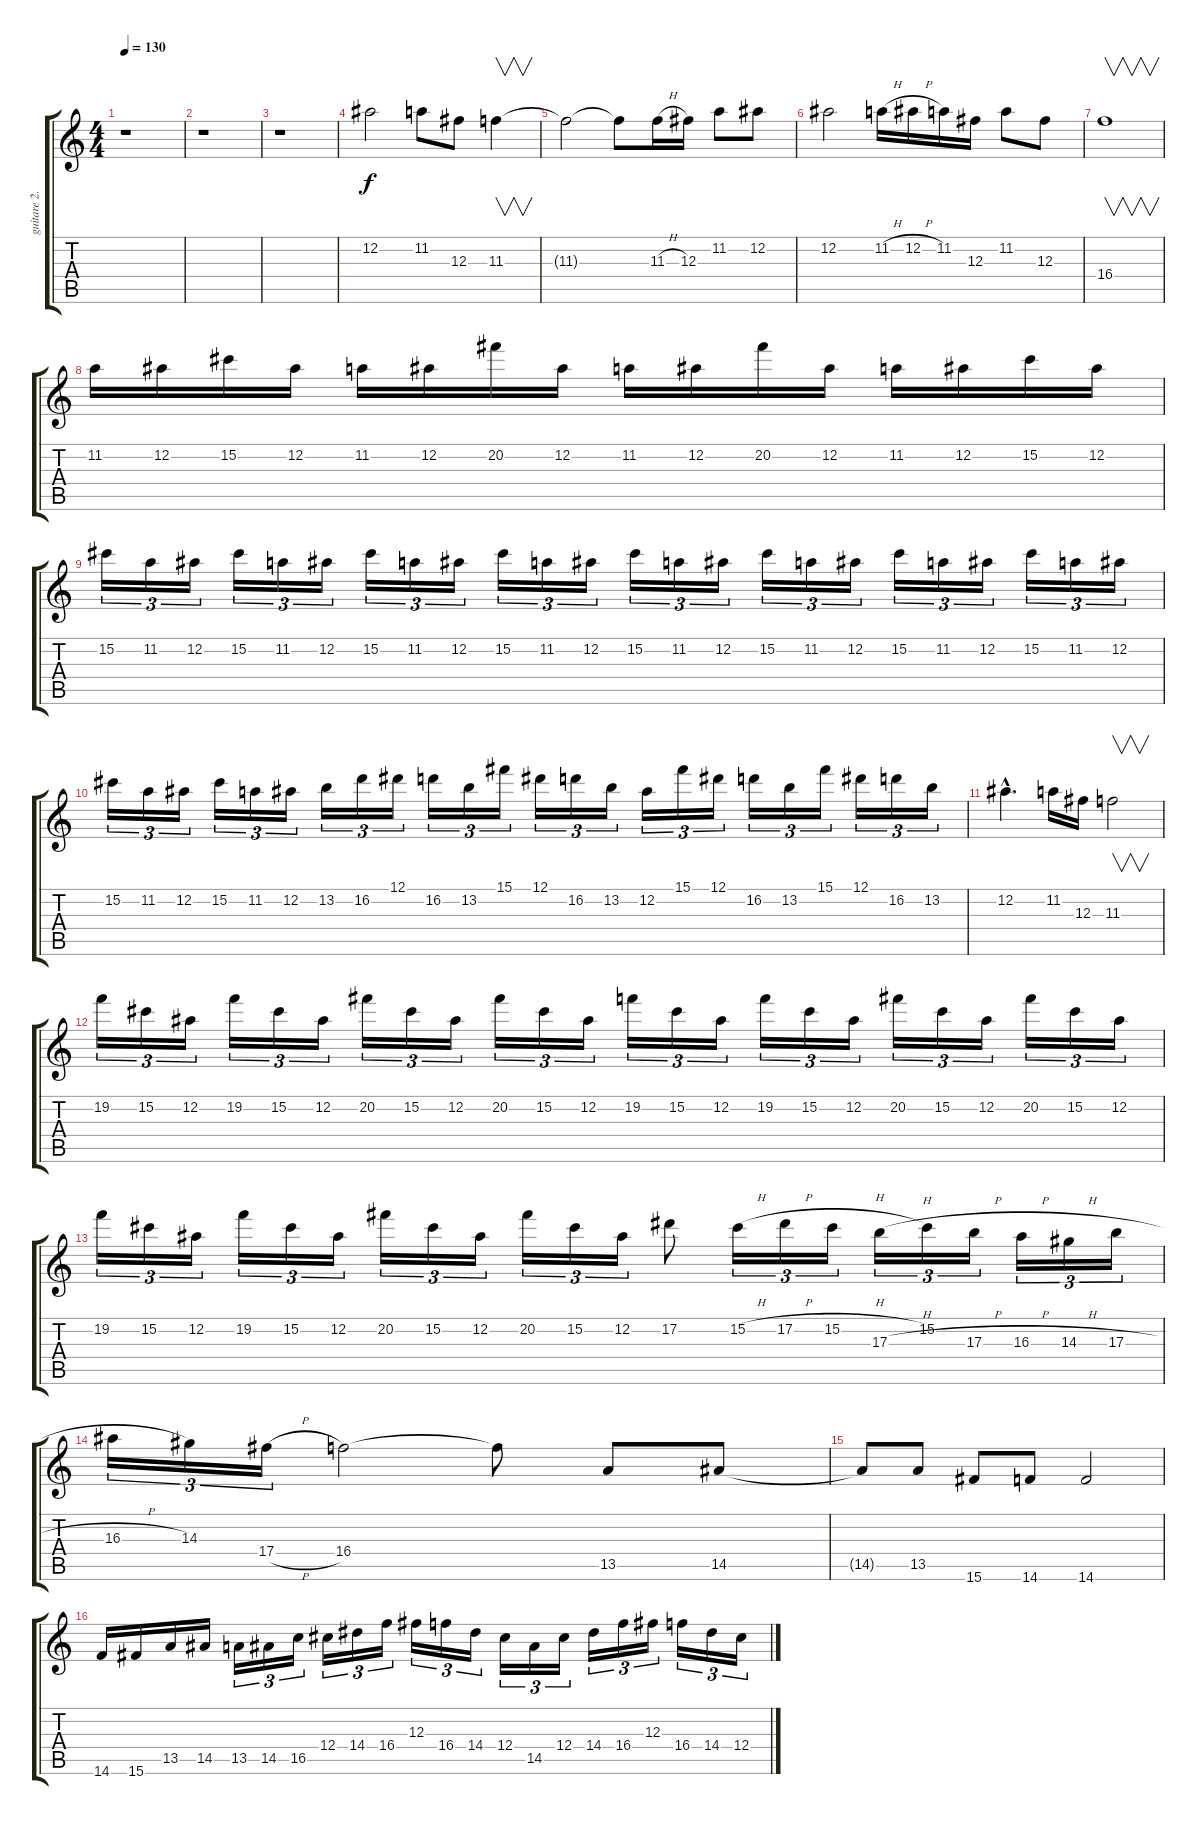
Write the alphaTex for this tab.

\track ("guitare 2." "guitare 2.") {instrument distortionguitar}
\staff {score tabs}
\tuning (Eb4 Bb3 Gb3 Db3 Ab2 Eb2) {hide}
\ts (4 4)
\tempo 130
\clef g2
\ks c
r.1{dy f} |
r.1 |
r.1 |
12.2.2 11.2.8 12.3.8 11.3.4{v} |
11.3{t}.2 11.3{t}.8 11.3{h}.16 12.3.16 11.2.8 12.2.8 |
12.2.2 11.2{h}.16 12.2{h}.16 11.2.16 12.3.16 11.2.8 12.3.8 |
16.4.1{v} |
11.2.16 12.2.16 15.2.16 12.2.16 11.2.16 12.2.16 20.2.16 12.2.16 11.2.16 12.2.16 20.2.16 12.2.16 11.2.16 12.2.16 15.2.16 12.2.16 |
15.2.16{tu (3 2)} 11.2.16{tu (3 2)} 12.2.16{tu (3 2)} 15.2.16{tu (3 2)} 11.2.16{tu (3 2)} 12.2.16{tu (3 2)} 15.2.16{tu (3 2)} 11.2.16{tu (3 2)} 12.2.16{tu (3 2)} 15.2.16{tu (3 2)} 11.2.16{tu (3 2)} 12.2.16{tu (3 2)} 15.2.16{tu (3 2)} 11.2.16{tu (3 2)} 12.2.16{tu (3 2)} 15.2.16{tu (3 2)} 11.2.16{tu (3 2)} 12.2.16{tu (3 2)} 15.2.16{tu (3 2)} 11.2.16{tu (3 2)} 12.2.16{tu (3 2)} 15.2.16{tu (3 2)} 11.2.16{tu (3 2)} 12.2.16{tu (3 2)} |
15.2.16{tu (3 2)} 11.2.16{tu (3 2)} 12.2.16{tu (3 2)} 15.2.16{tu (3 2)} 11.2.16{tu (3 2)} 12.2.16{tu (3 2)} 13.2.16{tu (3 2)} 16.2.16{tu (3 2)} 12.1.16{tu (3 2)} 16.2.16{tu (3 2)} 13.2.16{tu (3 2)} 15.1.16{tu (3 2)} 12.1.16{tu (3 2)} 16.2.16{tu (3 2)} 13.2.16{tu (3 2)} 12.2.16{tu (3 2)} 15.1.16{tu (3 2)} 12.1.16{tu (3 2)} 16.2.16{tu (3 2)} 13.2.16{tu (3 2)} 15.1.16{tu (3 2)} 12.1.16{tu (3 2)} 16.2.16{tu (3 2)} 13.2.16{tu (3 2)} |
12.2{hac}.4{d} 11.2.16 12.3.16 11.3.2{v} |
19.2.16{tu (3 2)} 15.2.16{tu (3 2)} 12.2.16{tu (3 2)} 19.2.16{tu (3 2)} 15.2.16{tu (3 2)} 12.2.16{tu (3 2)} 20.2.16{tu (3 2)} 15.2.16{tu (3 2)} 12.2.16{tu (3 2)} 20.2.16{tu (3 2)} 15.2.16{tu (3 2)} 12.2.16{tu (3 2)} 19.2.16{tu (3 2)} 15.2.16{tu (3 2)} 12.2.16{tu (3 2)} 19.2.16{tu (3 2)} 15.2.16{tu (3 2)} 12.2.16{tu (3 2)} 20.2.16{tu (3 2)} 15.2.16{tu (3 2)} 12.2.16{tu (3 2)} 20.2.16{tu (3 2)} 15.2.16{tu (3 2)} 12.2.16{tu (3 2)} |
19.2.16{tu (3 2)} 15.2.16{tu (3 2)} 12.2.16{tu (3 2)} 19.2.16{tu (3 2)} 15.2.16{tu (3 2)} 12.2.16{tu (3 2)} 20.2.16{tu (3 2)} 15.2.16{tu (3 2)} 12.2.16{tu (3 2)} 20.2.16{tu (3 2)} 15.2.16{tu (3 2)} 12.2.16{tu (3 2)} 17.2.8 15.2{h}.16{tu (3 2)} 17.2{h}.16{tu (3 2)} 15.2{h}.16{tu (3 2)} 17.3{h}.16{tu (3 2)} 15.2.16{tu (3 2)} 17.3{h}.16{tu (3 2)} 16.3{h}.16{tu (3 2)} 14.3{h}.16{tu (3 2)} 17.3{h}.16{tu (3 2)} |
16.3{h}.16{tu (3 2)} 14.3.16{tu (3 2)} 17.4{h}.16{tu (3 2)} 16.4.2 16.4{t}.8 13.5.8 14.5.8 |
14.5{t}.8 13.5.8 15.6.8 14.6.8 14.6.2 |
14.6.16 15.6.16 13.5.16 14.5.16 13.5.16{tu (3 2)} 14.5.16{tu (3 2)} 16.5.16{tu (3 2)} 12.4.16{tu (3 2)} 14.4.16{tu (3 2)} 16.4.16{tu (3 2)} 12.3.16{tu (3 2)} 16.4.16{tu (3 2)} 14.4.16{tu (3 2)} 12.4.16{tu (3 2)} 14.5.16{tu (3 2)} 12.4.16{tu (3 2)} 14.4.16{tu (3 2)} 16.4.16{tu (3 2)} 12.3.16{tu (3 2)} 16.4.16{tu (3 2)} 14.4.16{tu (3 2)} 12.4.16{tu (3 2)}
